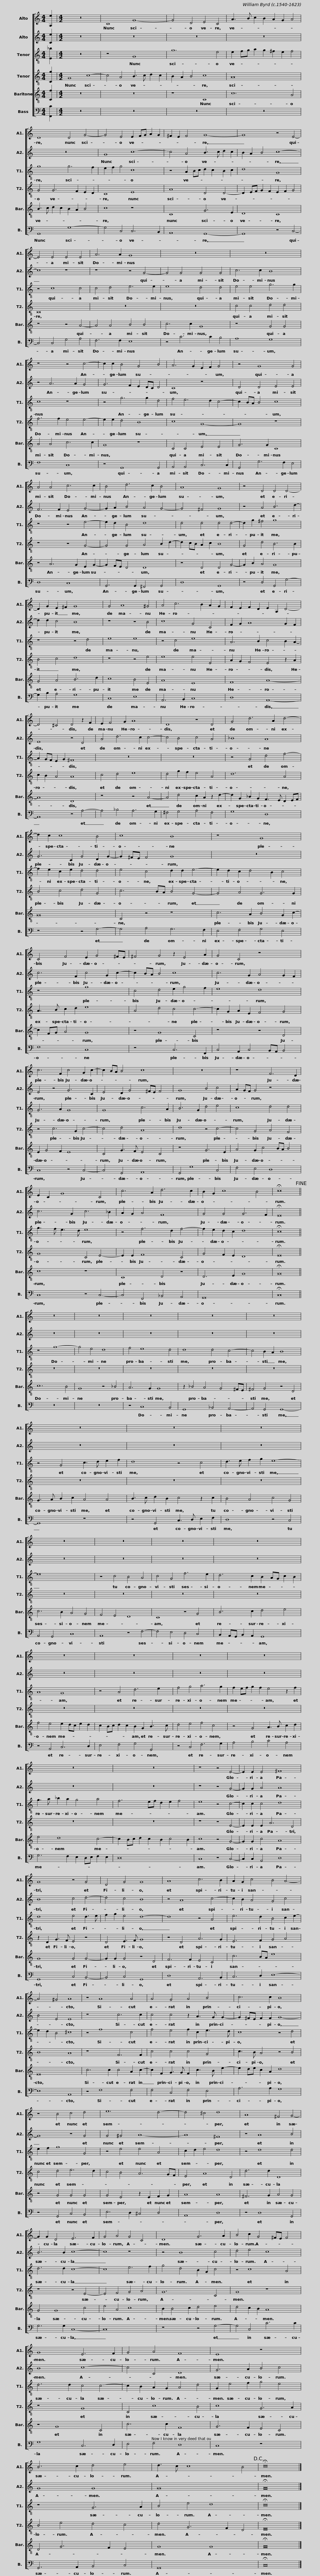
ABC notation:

X:1
%%score [ 1 2 3 4 5 6 ]
L:1/8
M:4/4
I:linebreak $
K:C
V:1 treble
V:2 treble
V:3 treble-8 transpose=-12
V:4 treble-8 transpose=-12
V:5 treble-8 transpose=-12
V:6 bass
V:1
 [A,e]2 |[M:4/2] z16 | C8 G8- | G4 D4 E4 C4 | A3 B c2 B2 A2 G2 A4 |$ %5
 D8 D4 G4- | G4 E4 E2 FG A2 G2 | ^F2 E2 F4 G8- | G8 z4 E4- |$ E4 E4 E4 E4 | %10
 A6 A2 G8 | z16 | z16 | z8 z4 c4- |$ c2 c2 B4 G4 B4 | %15
 A6 G2 E2 F2 G4 | z4 G8 G4 | A4 A4 c6 c2 | B4 d6 c2 B4 |$ A8 G8 | %20
 z4 D4 D4 D4- | D2 G2 E2 ^F2 G8 | G4 A8 ^G4 | A4 c6 B2 A2 G2 |$ F2 E2 F2 D2 E2 A,2 D4- | %25
 D4 ^C4 D4 z2 F2 | E2 F4 G2 A8 | D8 z4 D4 | G4 d6 A2 d4- |$ d2 c2 c8 B4 | %30
 c8 B8 | z8 G8 | C4 F4 E2 G4 ^FE |$ ^F4 G4 z2 E4 A2 | G4 C4 z8 | %35
 c6 F2 c4 G2 c2- | c2 BA B4 c8 | z16 |$ z8 F6 D2 | E2 C2 G8 C4 | %40
 c6 A2 d6 c2 | B2 G2 c8 B4 | !fermata!c16!fine! ||$ z16 | z16 | %45
 z16 | z16 | z16 |$ z16 | z16 | %50
 z16 | z16 | z16 |$ z16 | z16 | %55
 z16 | z16 |$ z16 | z16 | z16 | %60
 z16 |$ z8 z4 E4- | E2 E2 E4 ^F8 | G8 z4 G4 | D4 G4 G8 | %65
 A8 c6 B2 |$ A2 G2 c4 B4 A4- | A4 ^G4 A8 | z4 A8 A4 | A4 G4 A4 B4 |$ %70
 c6 c2 B8 | z4 B4 c4 d4 | e12 d4- | d4 ^c4 d8 | A8 ^F4 G4- |$ %75
 G2 G2 D4 E6 F2 | G4 A4 G4 C4 | D8 G6 A2 | B4 c2 G4 ^FE F4 | G8 E6 F2 |$ %80
 G4 A4 F8 | E8 z8 | B6 c2 d4 e4 | d3 c c8 B4!D.C.! | !fermata!c16 |] %85
V:2
 [Ce]2 |[M:4/2] z16 | z16 | z16 | z16 |$ %5
 z16 | G8 c8- | c4 A4 B3 c d2 c2 | B2 A2 B4 c8- |$ c8 z8 | %10
 z8 z4 G4- | G4 G4 G4 G4 | c6 c2 B8 | z4 A6 A2 G4 |$ G6 F2 E2 DC D4 | %15
 C8 z8 | D4 D4 E4 E4 | F6 F2 E4 G4- | G2 A2 B4 A4 G4- |$ G4 ^F4 G8 | %20
 z4 A4 B6 d2- | d2 d2 c4 B8 | z8 z4 B4 | c8 G4 C4 |$ F2 G2 A8 G2 F2 | %25
 E8 z4 D4 | A4 d6 c2 c4- | c4 B4 c4 A4 | _B8 A8 |$ G6 C2 G4 D2 G2- | %30
 G2 ^FE F4 G8 | z16 | c6 F2 c4 G2 c2- |$ c2 BA B4 c8 | c6 G2 A4 G2 F2 | %35
 E4 z4 G6 C2 | E4 D2 G4 ^FE F4 | G8 B4 c4 |$ A2 GF G4 z8 | c6 G2 c6 _B2 | %40
 A2 G2 A4 F8 | G4 G4 G6 F2 | !fermata!E16 ||$ z16 | z16 | %45
 z16 | z16 | z16 |$ z16 | z16 | %50
 z16 | z16 | z16 |$ z16 | z16 | %55
 z16 | z16 |$ z16 | z16 | z16 | %60
 z16 |$ z8 z4 G4- | G2 G2 A4 A8 | B8 c4 d4- | d4 c4 B8 | %65
 z4 A8 c4- |$ c2 B2 A4 G4 c4 | B4 E4 E8 | z8 c6 c2 | c4 c4 z2 A3 G G2- |$ %70
 G2 ^FE F2 F2 G8- | G8 z4 G4 | G4 ^G4 A8- | A8 ^F8 | z4 A8 B4 |$ %75
 B6 B2 c8- | c8 z8 | z4 B8 c4 | d4 e4 c8 | B8 c8- |$ %80
 c4 C4 D8 | G6 A2 B4 c4 | G8 G8 | G16 | !fermata!G16 |] %85
V:3
 [E_b]2 |[M:4/2] z16 | z8 G8 | g12 e4 | e2 fg a2 g2 ^f2 e2 f4 |$ %5
 g8 g6 f2 | e2 f2 g4 c8 | z4 A2 Bc d2 c2 B2 c2 | d8 G8 |$ z4 c8 c4 | %10
 c4 d4 e6 e2 | e8 d4 d4 | e4 e4 g6 g2 | c8 z8 |$ z4 g6 g2 d4 | %15
 f4 e6 d2 c4- | c2 BA B4 c8 | z8 z4 e4- | e2 d2 B4 d8 |$ d4 d4 d4 d4- | %20
 d2 g2 ^f4 g8 | z8 z4 d4 | e8 e8 | z4 c4 e8 |$ A6 B2 c4 B2 A2- | %25
 A2 GF E2 G2 ^F8 | z16 | z16 | z4 G4 d4 f4- |$ f2 e2 c2 e2 d4 d4 | %30
 e4 c4 d2 d2 e4- | e2 d2 c2 d4 B2 c4 | z8 g8 |$ c4 d4 e2 g4 f2 | e8 d8 | %35
 G6 A2 G8 | G8 c6 A2 | B6 G2 d4 e4 |$ c8 d4 d4 | g3 f e3 d e8 | %40
 z4 f6 d2 f4- | f2 e2 d2 c2 d8 | !fermata!c16 ||$ z8 g8- | g4 e4 d8 | %45
 f4 e8 d4 | d8 d4 c4- | c4 B2 A2 B8 |$ z4 G4 c3 d e2 f2 | d8 z4 c4 | %50
 d3 e f2 g2 e8- | e16 | z4 c4 B4 A4 |$ c4 G4 f6 e2 | d6 c2 B2 AG c2 B2 | %55
 A8 G8 | z4 A4 d6 e2 |$ f4 g4 a6 g2 | f2 ef g2 f2 e4 z2 f2 | g3 a _b2 a2 g4 a4 | %60
 f6 ef d2 e2 f4 |$ e8 z4 c4- | c2 c2 c4 d8 | d8 e4 d3 e | f2 g2 e4 d8- | %65
 d8 z4 A4 |$ e6 d2 B4 c2 e2- | e2 d2 B4 ^c8 | z4 f8 c4 | f4 e4 f2 c2 e3 d |$ %70
 c8 z4 d4 | e2 f2 g8 G4 | z4 e4 e4 A4 | c2 d2 e4 d8 | z4 d8 d4 |$ %75
 d6 d2 c8- | c8 e6 f2 | g4 d4 B2 G2 c4 | z4 c8 A4 | d6 d2 c4 c4- |$ %80
 c2 B2 A2 G2 A4 d4 | G2 e4 f2 g4 e4 | z8 G6 A2 | B4 e4 d8 | !fermata!c16 |] %85
V:4
 [Cg]2 |[M:4/2] G8 c8- | c4 A4 B3 c d2 c2 | B2 A2 B4 c8 | A16 |$ %5
 G4 G6 F2 E2 D2 | C8 E8 | A8 D4 D4- | D2 EF G2 F2 E2 F2 G4 |$ C16 | %10
 z16 | z16 | c4 c4 d4 d4 | f6 f2 e4 e4- |$ e2 e2 d4 B8 | %15
 c8 G8- | G8 z8 | z8 z4 G4- | G4 G4 A4 B2 d2- |$ d2 cB A2 c2 B8 | %20
 G4 d4 B6 B2 | B4 c4 d8 | z8 z4 e4 | e8 e4 E4 |$ A2 G2 F4 E4 z2 A2 | %25
 c2 B2 A4 A8 | c4 d4 e8 | d4 g2 f2 e4 A4 | d12 A4 |$ B4 c4 d4 G4 | %30
 c6 BA B4 G4- | G4 A4 G6 G2 | A3 B c2 d2 e8 |$ A4 d4 c4 c4- | c2 G2 A2 E2 F4 G4 | %35
 z4 c6 G2 c4- | c4 d4 A8 | d8 z4 c4- |$ c4 G4 A4 F4 | G8 C4 E4- | %40
 E2 E2 F8 C4 | G4 F2 E2 D8 | !fermata!E16 ||$ z16 | z16 | %45
 z16 | z16 | z16 |$ z16 | z16 | %50
 z16 | z16 | z16 |$ z16 | z16 | %55
 z16 | z16 |$ z16 | z16 | z16 | %60
 z16 |$ z8 z4 E4- | E2 E2 E2 A6 D4 | z2 D2 G3 F E4 z4 | D4 E3 F G8 | %65
 z4 D4 A6 G2 |$ E6 F2 G4 A4 | B8 A8 | z8 F6 F2 | c4 c4 c4 G4 |$ %70
 c3 B A4 z4 B4 | c4 d4 e6 d2 | c4 B4 A6 GF | E4 A8 D4 | d6 d2 D8 |$ %75
 z8 z4 E4- | E4 F4 G4 A4 | G12 C4 | G8 z8 | z8 G8 |$ %80
 C4 c8 B4 | c8 G6 A2 | B4 e4 d4 c4 | d4 G6 F2 D4 | !fermata!E16 |] %85
V:5
 [Cf]2 |[M:4/2] z16 | z16 | z8 C8 | c12 A4 |$ %5
 B3 c d2 c2 B2 A2 B4 | c8 z8 | C8 G6 E2 | D8 C8 |$ z8 z4 A4- | %10
 A4 A4 B4 B4 | c6 c2 G8 | z8 G4 G4 | A4 A4 c6 c2 |$ G8 z8 | %15
 C4 C4 E4 E4 | G6 G2 C8 | z4 A6 G2 E2 G2- | G2 FE D4 D8 |$ z4 D4 D4 G4- | %20
 G2 B2 A4 G8 | G4 A4 B6 d2 | c8 B4 E4 | A8 E8 |$ F8 A8- | %25
 A8 D8 | z8 z4 A4- | A4 d4 c2 A2 z2 d2- | d2 G2 _B2 G2 F3 E D2 EF |$ G16 | %30
 C4 z4 z8 | c6 A2 B4 G2 c2- | c2 FG A4 G8 |$ z4 G8 C4 | z8 z4 D4 | %35
 E2 G4 F2 E8 | C4 G3 F E4 C4 | z8 G6 E2 |$ A4 G2 c4 BA B4 | c8 z8 | %40
 C8 D4 z4 | D6 E2 G8 | !fermata!G16 ||$ c12 B4 | G8 z4 _B4 | %45
 A6 G2 G8 | z2 _B4 A4 G4 ^FE | ^F4 G4 z4 D4 |$ G3 A B2 c2 A4 A4 | B3 c d2 B2 c4 z2 c2 | %50
 B4 A4 c4 G4 | c6 B2 A4 G4 | F4 E4 D8 |$ C8 z4 G4 | B6 c2 d4 e4 | %55
 f4 e4 e2 dc e2 d2 | c2 Bc d2 c2 B2 G2 B3 c |$ d4 e4 f4 c4 | z4 G4 A3 B c2 d2 | e4 d8 c4- | %60
 c2 Bc d2 c2 B2 c4 B2 |$ c8 z4 G4- | G2 G2 c4 A8 | G8 G4 G4- | G2 G2 G4 z4 D4 | %65
 F6 F2 E4 C4 |$ c6 BA e8 | E16 | c6 c2 c4 A2 c2- | c2 F2 G3 G F2 c3 B e2- |$ %70
 e2 de c2 A2 d8 | z4 G4 G4 G4 | G4 E4 z2 E2 F2 G2 | A8 A8 | ^F6 G2 A4 G4 |$ %75
 G4 G8 c4 | e4 A4 c8 | B2 B4 c2 d4 e4 | d4 c2 B2 A8 | z4 G8 C4 |$ %80
 c6 c2 F8 | G6 F2 E4 C4 | D4 G6 F2 E4 | G8 G8 | !fermata!G16 |] %85
V:6
 [F,,C]2 |[M:4/2] z16 | z16 | z16 | z16 |$ %5
 G,,8 G,8- | G,4 C,4 C,6 B,,2 | A,,8 G,,8- | G,,8 z4 C,4- |$ C,4 C,4 G,4 A,4 | %10
 F,6 F,2 E,8 | z4 C6 C2 B,4 | A,8 G,8 | F,8 C,8 |$ z4 G,,8 G,,4 | %15
 A,,4 A,,4 C,6 C,2 | G,,4 G,6 F,2 E,4 | D,8 C,8 | G,,6 G,,2 ^F,,4 G,,4 |$ D,8 G,,8 | %20
 z4 D,4 G,,4 G,4- | G,2 B,2 A,4 G,8 | C,8 E,8 | A,,6 B,,2 C,8 |$ D,8 A,,8- | %25
 A,,8 z4 A,4- | A,4 _B,4 A,6 G,2 | ^F,4 G,4 A,4 F,4 | G,8 D,8 |$ z8 z4 G,4- | %30
 G,4 A,4 G,6 F,2 | E,4 F,4 G,4 E,4 | F,8 C,8 |$ z8 C,6 F,,2 | C,4 A,,2 C,4 B,,A,, B,,4 | %35
 C,8 z4 C,4- | C,4 G,,4 A,,8 | G,,4 G,8 C,4 |$ F,4 E,4 D,8 | C,8 z4 C,4- | %40
 C,4 F,,4 _B,,4 A,,4 | G,,16 | !fermata!C,16 ||$ z16 | z16 | %45
 z4 C,8 B,,4 | G,,8 _B,,4 A,,4- | A,,4 G,,4 G,,8- |$ G,,8 z8 | z4 G,,4 C,3 D, E,2 F,2 | %50
 D,8 z4 C,4 | A,,4 G,,4 C,8 | A,,8 z4 F,4- |$ F,4 E,4 D,4 C,4 | B,,2 A,,G,, B,,2 A,,2 G,,8 | %55
 z4 A,,4 C,6 D,2 | E,4 F,4 G,4 G,,4 |$ z4 C,4 F,6 G,2 | A,4 B,4 C4 A,4 | G,6 F,2 E,2 D,E, F,2 E,2 | %60
 D,16 |$ C,8 z4 C,4- | C,2 C,2 A,,4 D,8 | G,,8 C,4 B,,4- | B,,4 C,4 G,,8 | %65
 D,8 A,,6 B,,2 |$ C,6 D,2 E,8- | E,8 A,,8 | z4 F,8 F,4 | F,4 C,4 F,4 E,4 |$ %70
 A,6 A,2 G,8 | z4 G,,4 C,4 B,,4 | E,6 D,2 ^C,4 D,4 | A,,8 D,8 | z4 D,8 G,,4 |$ %75
 G,6 G,2 C,8- | C,16 | z8 z4 G,4- | G,4 C,4 C6 C2 | G,8 C,6 D,2 |$ %80
 E,4 F,4 D,8 | C,8 z8 | G,,6 A,,2 B,,4 C,4 | G,,16 | !fermata!C,16 |] %85
